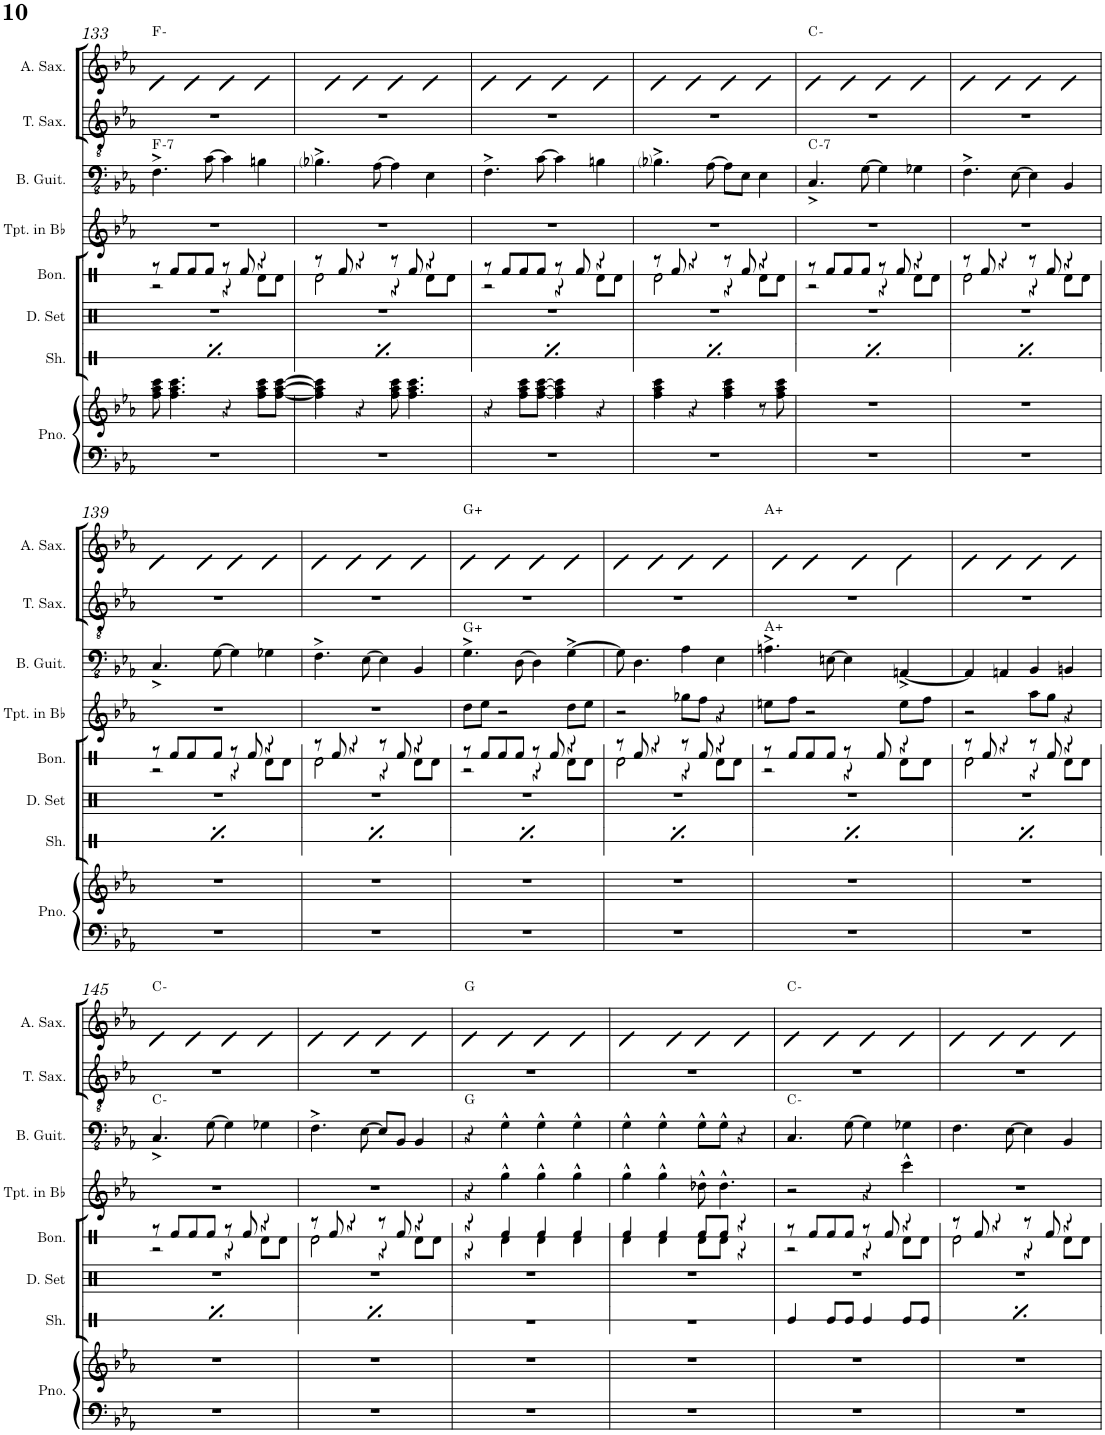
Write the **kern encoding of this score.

**kern	**kern	**kern	**kern	**kern	**kern	**kern	**harte	**kern	**kern	**harte
*part8	*part8	*part7	*part6	*part5	*part4	*part3	*part3	*part2	*part1	*part1
*staff9	*staff8	*staff7	*staff6	*staff5	*staff4	*staff3	*	*staff2	*staff1	*
*I"Piano	*	*I"Shaker	*I"Drumset	*I"Bongos	*I"Trumpet in Bb	*I"Bass Guitar	*	*I"Tenor Saxophone	*I"Alto Saxophone	*
*I'Pno.	*	*I'Sh.	*I'D. Set	*I'Bon.	*I'Tpt. in Bb	*I'B. Guit.	*	*I'T. Sax.	*I'A. Sax.	*
!!LO:PB:g=z
*clefF4	*clefG2	*clefX	*clefX	*clefX	*clefG2	*clefFv4	*	*clefGv2	*clefG2	*
*	*	*	*	*	*Trd1c2	*	*	*Trd8c14	*Trd5c9	*
*k[b-e-a-]	*k[b-e-a-]	*k[]	*k[]	*k[]	*k[b-e-a-]	*k[b-e-a-]	*	*k[b-e-a-]	*k[b-e-a-]	*
*M4/4	*M4/4	*M4/4	*M4/4	*M4/4	*M4/4	*M4/4	*	*M4/4	*M4/4	*
=133	=133	=133	=133	=133	=133	=133	=133	=133	=133	=133
*	*	*	*	*^	*	*	*	*	*^	*
!	!	!	!	!	!	!	!	!LO:H:kt=7	!	!	!	!
1r	8ff\ 8aa-\ 8ccc\	4Re/	1r	8r	2r	1r	4.FF^\	F:min7	1r	8Bn!L	4d	F:min
.	4.ff\ 4.aa-\ 4.ccc\	.	.	8Rf/L	.	.	.	.	.	8An!	.	.
.	.	8Re/L	.	8Rf/	.	.	.	.	.	8B-X!	4d	.
.	.	8Re/J	.	8Rf/J	.	.	[8C\	.	.	8F!J	.	.
.	4r	4Re/	.	8r	4r	.	4C\]	.	.	8G!L	4d	.
.	.	.	.	8Rf/	.	.	.	.	.	8A!	.	.
.	8ff\ 8aa-\ 8ccc\L	8Re/L	.	4r	8Rd\L	.	4BBn\	.	.	8B-!	4d	.
.	[8ff\ [8aa-\ [8ccc\J	8Re/J	.	.	8Rd\J	.	.	.	.	8c!J	.	.
=134	=134	=134	=134	=134	=134	=134	=134	=134	=134	=134	=134	=134
1r	4ff\] 4aa-\] 4ccc\]	4Re/	1r	8r	2Rd\	1r	4.BB-i^\	.	1r	8d!L	4d	.
.	.	.	.	8Rf/	.	.	.	.	.	8e-!	.	.
.	4r	8Re/L	.	4r	.	.	.	.	.	8f!	4d	.
.	.	8Re/J	.	.	.	.	[8AA-\	.	.	8g!J	.	.
.	8ff\ 8aa-\ 8ccc\	4Re/	.	8r	4r	.	4AA-\]	.	.	8an!L	4d	.
.	4.ff\ 4.aa-\ 4.ccc\	.	.	8Rf/	.	.	.	.	.	8b-!J	.	.
*	*	*	*	*	*	*	*	*	*	*Xbrackettup	*	*
.	.	8Re/L	.	4r	8Rd\L	.	4EE-\	.	.	12cc!L	4d	.
.	.	.	.	.	.	.	.	.	.	12bn!	.	.
.	.	8Re/J	.	.	8Rd\J	.	.	.	.	.	.	.
.	.	.	.	.	.	.	.	.	.	12b-X!J	.	.
=135	=135	=135	=135	=135	=135	=135	=135	=135	=135	=135	=135	=135
1r	4r	4Re/	1r	8r	2r	1r	4.FF^\	.	1r	8an!L	4d	.
.	.	.	.	8Rf/L	.	.	.	.	.	8cc!	.	.
.	8ff\ 8aa-\ 8ccc\L	8Re/L	.	8Rf/	.	.	.	.	.	8bn!	4d	.
.	[8ff\ [8aa-\ [8ccc\J	8Re/J	.	8Rf/J	.	.	[8C\	.	.	8a!J	.	.
.	4ff\] 4aa-\] 4ccc\]	4Re/	.	8r	4r	.	4C\]	.	.	12b!L	4d	.
.	.	.	.	.	.	.	.	.	.	12dd-X!	.	.
.	.	.	.	8Rf/	.	.	.	.	.	.	.	.
.	.	.	.	.	.	.	.	.	.	12ee-!J	.	.
.	4r	8Re/L	.	4r	8Rd\L	.	4BBn\	.	.	[4aa-!	4d	.
.	.	8Re/J	.	.	8Rd\J	.	.	.	.	.	.	.
=136	=136	=136	=136	=136	=136	=136	=136	=136	=136	=136	=136	=136
1r	4ff\ 4aa-\ 4ccc\	4Re/	1r	8r	2Rd\	1r	4.BB-i^\	.	1r	4aa-!]	4d	.
.	.	.	.	8Rf/	.	.	.	.	.	.	.	.
.	4r	8Re/L	.	4r	.	.	.	.	.	8gg!L	4d	.
.	.	8Re/J	.	.	.	.	[8AA-\	.	.	8gg-X!J	.	.
.	4ff\ 4aa-\ 4ccc\	4Re/	.	8r	4r	.	8AA-\L]	.	.	8ryy	4d	.
.	.	.	.	8Rf/	.	.	8EE-\J	.	.	4ff!	.	.
.	8r	8Re/L	.	4r	8Rd\L	.	4EE-\	.	.	.	4d	.
.	8ff\ 8aa-\ 8ccc\	8Re/J	.	.	8Rd\J	.	.	.	.	8ee-!	.	.
=137	=137	=137	=137	=137	=137	=137	=137	=137	=137	=137	=137	=137
!	!	!	!	!	!	!	!	!LO:H:kt=7	!	!	!	!
1r	1r	4Re/	1r	8r	2r	1r	4.CC^/	C:min7	1r	8ryy	4d	C:min
.	.	.	.	8Rf/L	.	.	.	.	.	4cc!	.	.
.	.	8Re/L	.	8Rf/	.	.	.	.	.	.	4d	.
.	.	8Re/J	.	8Rf/J	.	.	[8GG\	.	.	8b-!	.	.
.	.	4Re/	.	8r	4r	.	4GG\]	.	.	8ryy	4d	.
.	.	.	.	8Rf/	.	.	.	.	.	4g!	.	.
.	.	8Re/L	.	4r	8Rd\L	.	4GG-X\	.	.	.	4d	.
.	.	8Re/J	.	.	8Rd\J	.	.	.	.	8g-X!	.	.
=138	=138	=138	=138	=138	=138	=138	=138	=138	=138	=138	=138	=138
1r	1r	4Re/	1r	8r	2Rd\	1r	4.FF^\	.	1r	8ryy	4d	.
.	.	.	.	8Rf/	.	.	.	.	.	4f!	.	.
.	.	8Re/L	.	4r	.	.	.	.	.	.	4d	.
.	.	8Re/J	.	.	.	.	[8EE-\	.	.	8e-!	.	.
.	.	4Re/	.	8r	4r	.	4EE-\]	.	.	8ryy	4d	.
.	.	.	.	8Rf/	.	.	.	.	.	4c!	.	.
.	.	8Re/L	.	4r	8Rd\L	.	4BBB-/	.	.	.	4d	.
.	.	8Re/J	.	.	8Rd\J	.	.	.	.	8B-!	.	.
!!LO:LB:g=z	!!
=139	=139	=139	=139	=139	=139	=139	=139	=139	=139	=139	=139	=139
1r	1r	4Re/	1r	8r	2r	1r	4.CC^/	.	1r	4An!	4d	.
.	.	.	.	8Rf/L	.	.	.	.	.	.	.	.
.	.	8Re/L	.	8Rf/	.	.	.	.	.	8d!L	4d	.
.	.	8Re/J	.	8Rf/J	.	.	[8GG\	.	.	[8G!J	.	.
.	.	4Re/	.	8r	4r	.	4GG\]	.	.	8G!L]	4d	.
.	.	.	.	8Rf/	.	.	.	.	.	8B-!J	.	.
.	.	8Re/L	.	4r	8Rd\L	.	4GG-X\	.	.	[4F!	4d	.
.	.	8Re/J	.	.	8Rd\J	.	.	.	.	.	.	.
=140	=140	=140	=140	=140	=140	=140	=140	=140	=140	=140	=140	=140
1r	1r	4Re/	1r	8r	2Rd\	1r	4.FF^\	.	1r	2F!]	4d	.
.	.	.	.	8Rf/	.	.	.	.	.	.	.	.
.	.	8Re/L	.	4r	.	.	.	.	.	.	4d	.
.	.	8Re/J	.	.	.	.	[8EE-\	.	.	.	.	.
.	.	4Re/	.	8r	4r	.	4EE-\]	.	.	2ryy	4d	.
.	.	.	.	8Rf/	.	.	.	.	.	.	.	.
.	.	8Re/L	.	4r	8Rd\L	.	4BBB-/	.	.	.	4d	.
.	.	8Re/J	.	.	8Rd\J	.	.	.	.	.	.	.
=141	=141	=141	=141	=141	=141	=141	=141	=141	=141	=141	=141	=141
1r	1r	4Re/	1r	8r	2r	8dd\L	4.GG^\	G:aug	1r	8ryy	4d	G:aug
.	.	.	.	8Rf/L	.	8ee-\J	.	.	.	8dd!L	.	.
.	.	8Re/L	.	8Rf/	.	2r	.	.	.	8g!	4d	.
.	.	8Re/J	.	8Rf/J	.	.	[8DD\	.	.	8dd!J	.	.
.	.	4Re/	.	8r	4r	.	4DD\]	.	.	8b-!L	4d	.
.	.	.	.	8Rf/	.	.	.	.	.	8bn!	.	.
.	.	8Re/L	.	4r	8Rd\L	8dd\L	[4GG^\	.	.	8cc!	4d	.
.	.	8Re/J	.	.	8Rd\J	8ee-\J	.	.	.	8b!J	.	.
=142	=142	=142	=142	=142	=142	=142	=142	=142	=142	=142	=142	=142
1r	1r	4Re/	1r	8r	2Rd\	2r	8GG\]	.	1r	8cc!	4d	.
.	.	.	.	8Rf/	.	.	4.DD\	.	.	4b-!	.	.
.	.	8Re/L	.	4r	.	.	.	.	.	.	4d	.
.	.	8Re/J	.	.	.	.	.	.	.	8an!	.	.
.	.	4Re/	.	8r	4r	8gg-X\L	4AA-\	.	.	8ryy	4d	.
.	.	.	.	8Rf/	.	8ff\J	.	.	.	8a-X!L	.	.
.	.	8Re/L	.	4r	8Rd\L	4r	4EE-\	.	.	8g!	4d	.
.	.	8Re/J	.	.	8Rd\J	.	.	.	.	8f!J	.	.
=143	=143	=143	=143	=143	=143	=143	=143	=143	=143	=143	=143	=143
1r	1r	4Re/	1r	8r	2r	8een\L	4.AAn^\	A:aug	1r	8en!L	4d	A:aug
.	.	.	.	8Rf/L	.	8ff\J	.	.	.	8Bn!	.	.
.	.	8Re/L	.	8Rf/	.	2r	.	.	.	8c#X!	4d	.
.	.	8Re/J	.	8Rf/J	.	.	[8EEn\	.	.	8d!J	.	.
.	.	4Re/	.	8r	4r	.	4EE\]	.	.	16e!LL	4d	.
.	.	.	.	.	.	.	.	.	.	16f#X!	.	.
.	.	.	.	8Rf/	.	.	.	.	.	16g!	.	.
.	.	.	.	.	.	.	.	.	.	16an!JJ	.	.
.	.	8Re/L	.	4r	8Rd\L	8ee\L	[4AAAn^/	.	.	16bn!LL	4d\	.
.	.	.	.	.	.	.	.	.	.	16dd!	.	.
.	.	8Re/J	.	.	8Rd\J	8ff\J	.	.	.	16een!	.	.
.	.	.	.	.	.	.	.	.	.	16gg!JJ	.	.
=144	=144	=144	=144	=144	=144	=144	=144	=144	=144	=144	=144	=144
1r	1r	4Re/	1r	8r	2Rd\	2r	4AAA/]	.	1r	4.gg!	4d	.
.	.	.	.	8Rf/	.	.	.	.	.	.	.	.
.	.	8Re/L	.	4r	.	.	4AAAn/	.	.	.	4d	.
.	.	8Re/J	.	.	.	.	.	.	.	8een!	.	.
.	.	4Re/	.	8r	4r	8aa-\L	4BBB-/	.	.	8dd!L	4d	.
.	.	.	.	8Rf/	.	8gg\J	.	.	.	8bn!	.	.
.	.	8Re/L	.	4r	8Rd\L	4r	4BBBn/	.	.	8an!	4d	.
.	.	8Re/J	.	.	8Rd\J	.	.	.	.	8en!J	.	.
!!LO:LB:g=z	!!
=145	=145	=145	=145	=145	=145	=145	=145	=145	=145	=145	=145	=145
1r	1r	4Re/	1r	8r	2r	1r	4.CC^/	C:min	1r	4b-!	4d	C:min
.	.	.	.	8Rf/L	.	.	.	.	.	.	.	.
.	.	8Re/L	.	8Rf/	.	.	.	.	.	8b-!L	4d	.
.	.	8Re/J	.	8Rf/J	.	.	[8GG\	.	.	8b-!J	.	.
.	.	4Re/	.	8r	4r	.	4GG\]	.	.	8ryy	4d	.
.	.	.	.	8Rf/	.	.	.	.	.	4b-!	.	.
.	.	8Re/L	.	4r	8Rd\L	.	4GG-X\	.	.	.	4d	.
.	.	8Re/J	.	.	8Rd\J	.	.	.	.	8b-!	.	.
=146	=146	=146	=146	=146	=146	=146	=146	=146	=146	=146	=146	=146
1r	1r	4Re/	1r	8r	2Rd\	1r	4.FF^\	.	1r	8ryy	4d	.
.	.	.	.	8Rf/	.	.	.	.	.	4b-!	.	.
.	.	8Re/L	.	4r	.	.	.	.	.	.	4d	.
.	.	8Re/J	.	.	.	.	[8EE-\	.	.	8b-!	.	.
.	.	4Re/	.	8r	4r	.	8EE-/L]	.	.	8b-!L	4d	.
.	.	.	.	8Rf/	.	.	8BBB-/J	.	.	8dd!	.	.
.	.	8Re/L	.	4r	8Rd\L	.	4BBB-/	.	.	8cc!	4d	.
.	.	8Re/J	.	.	8Rd\J	.	.	.	.	8cc!J	.	.
=147	=147	=147	=147	=147	=147	=147	=147	=147	=147	=147	=147	=147
1r	1r	1r	1r	4r	4r	4r	4r	G:maj	1r	8bn!L	4d	G:maj
.	.	.	.	.	.	.	.	.	.	8b-X!	.	.
.	.	.	.	4Rf/	4Rd\	4gg^^\	4GG^^\	.	.	8an!	4d	.
.	.	.	.	.	.	.	.	.	.	8a-X!J	.	.
.	.	.	.	4Rf/	4Rd\	4gg^^\	4GG^^\	.	.	8g!L	4d	.
.	.	.	.	.	.	.	.	.	.	8g!	.	.
.	.	.	.	4Rf/	4Rd\	4gg^^\	4GG^^\	.	.	8g-X!	4d	.
.	.	.	.	.	.	.	.	.	.	8g-!J	.	.
=148	=148	=148	=148	=148	=148	=148	=148	=148	=148	=148	=148	=148
1r	1r	1r	1r	4Rf/	4Rd\	4gg^^\	4GG^^\	.	1r	8f!L	4d	.
.	.	.	.	.	.	.	.	.	.	8f!	.	.
.	.	.	.	4Rf/	4Rd\	4gg^^\	4GG^^\	.	.	8e-!	4d	.
.	.	.	.	.	.	.	.	.	.	8e-!J	.	.
.	.	.	.	8Rf/L	8Rd\L	8dd-X^^\	8GG^^\L	.	.	8c!L	4d	.
.	.	.	.	8Rf/J	8Rd\J	4.dd-^^\	8GG^^\J	.	.	8c!	.	.
.	.	.	.	4r	4r	.	4r	.	.	8B-!	4d	.
.	.	.	.	.	.	.	.	.	.	8B-!J	.	.
=149	=149	=149	=149	=149	=149	=149	=149	=149	=149	=149	=149	=149
1r	1r	4Re/	1r	8r	2r	2r	4.CC/	C:min	1r	8c!L	4d	C:min
.	.	.	.	8Rf/L	.	.	.	.	.	8Bn!J	.	.
.	.	8Re/L	.	8Rf/	.	.	.	.	.	4G!	4d	.
.	.	8Re/J	.	8Rf/J	.	.	[8GG\	.	.	.	.	.
.	.	4Re/	.	8r	4r	4r	4GG\]	.	.	8c!L	4d	.
.	.	.	.	8Rf/	.	.	.	.	.	8B!J	.	.
.	.	8Re/L	.	4r	8Rd\L	4ccc^^\	4GG-X\	.	.	4G!	4d	.
.	.	8Re/J	.	.	8Rd\J	.	.	.	.	.	.	.
=150	=150	=150	=150	=150	=150	=150	=150	=150	=150	=150	=150	=150
1r	1r	4Re/	1r	8r	2Rd\	1r	4.FF\	.	1r	8c!L	4d	.
.	.	.	.	8Rf/	.	.	.	.	.	8Bn!J	.	.
.	.	8Re/L	.	4r	.	.	.	.	.	4G!	4d	.
.	.	8Re/J	.	.	.	.	[8EE-\	.	.	.	.	.
.	.	4Re/	.	8r	4r	.	4EE-\]	.	.	8c!L	4d	.
.	.	.	.	8Rf/	.	.	.	.	.	8B!J	.	.
.	.	8Re/L	.	4r	8Rd\L	.	4BBB-/	.	.	4G!	4d	.
.	.	8Re/J	.	.	8Rd\J	.	.	.	.	.	.	.
*	*	*	*	*v	*v	*	*	*	*	*v	*v	*
=	=	=	=	=	=	=	=	=	=	=
*-	*-	*-	*-	*-	*-	*-	*-	*-	*-	*-
